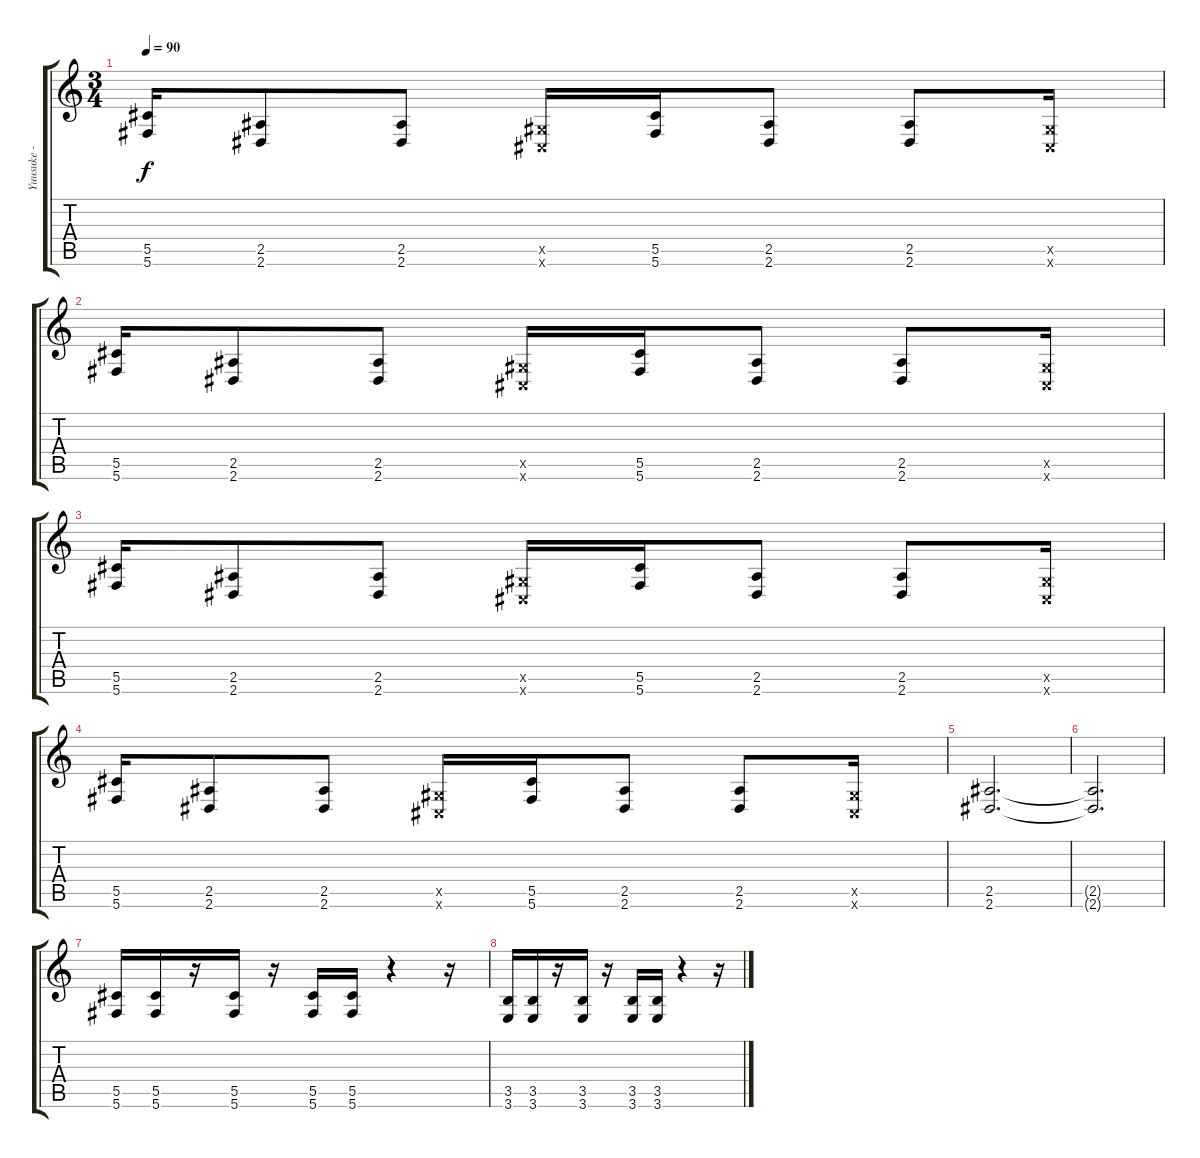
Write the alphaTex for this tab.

\track ("Yuusuke - Guitar" "Yuusuke - ") {instrument distortionguitar}
\staff {score tabs}
\tuning (Eb4 Bb3 Gb3 Db3 Ab2 Db2) {hide}
\ts (3 4)
\tempo 90
\clef g2
\ks c
(5.5 5.6).16{dy f} (2.5 2.6).8 (2.5 2.6).8 (0.5{x} 0.6{x}).16 (5.5 5.6).16 (2.5 2.6).8 (2.5 2.6).8 (0.5{x} 0.6{x}).16 |
(5.5 5.6).16 (2.5 2.6).8 (2.5 2.6).8 (0.5{x} 0.6{x}).16 (5.5 5.6).16 (2.5 2.6).8 (2.5 2.6).8 (0.5{x} 0.6{x}).16 |
(5.5 5.6).16 (2.5 2.6).8 (2.5 2.6).8 (0.5{x} 0.6{x}).16 (5.5 5.6).16 (2.5 2.6).8 (2.5 2.6).8 (0.5{x} 0.6{x}).16 |
(5.5 5.6).16 (2.5 2.6).8 (2.5 2.6).8 (0.5{x} 0.6{x}).16 (5.5 5.6).16 (2.5 2.6).8 (2.5 2.6).8 (0.5{x} 0.6{x}).16 |
(2.5 2.6).2{d} |
(2.5{t} 2.6{t}).2{d} |
(5.5 5.6).16 (5.5 5.6).16 r.16 (5.5 5.6).16 r.16 (5.5 5.6).16 (5.5 5.6).16 r.4 r.16 |
(3.5 3.6).16 (3.5 3.6).16 r.16 (3.5 3.6).16 r.16 (3.5 3.6).16 (3.5 3.6).16 r.4 r.16
